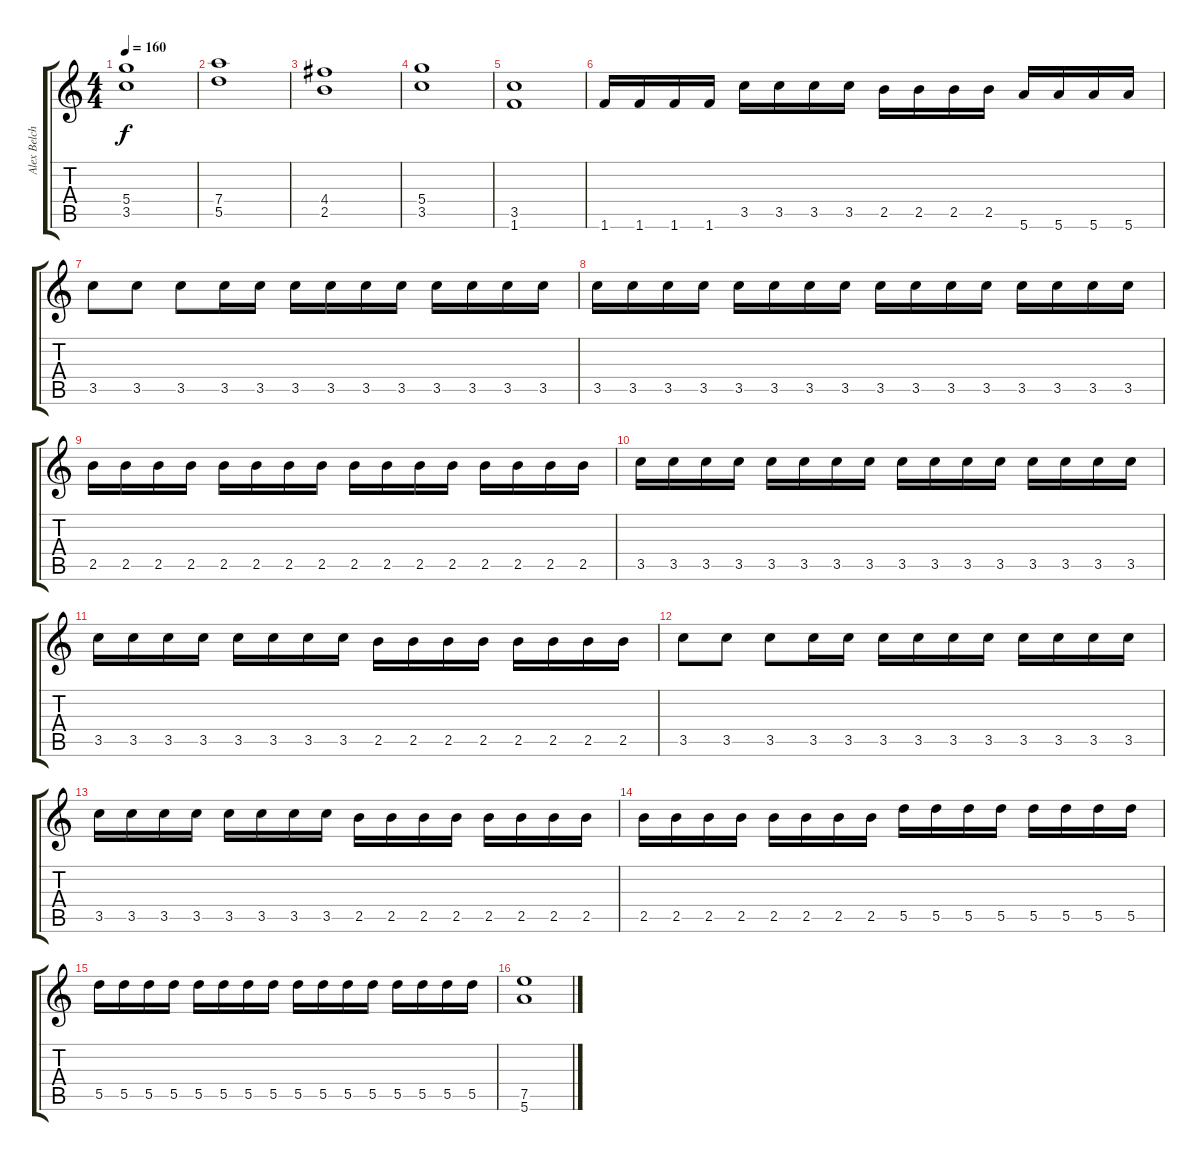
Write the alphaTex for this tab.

\track ("Alex Belchior" "Alex Belch") {instrument overdrivenguitar}
\staff {score tabs}
\tuning (E4 B3 G4 D4 A3 E3) {hide}
\ts (4 4)
\tempo 160
\clef g2
\ks c
(5.4 3.5).1{dy f} |
(7.4 5.5).1 |
(4.4 2.5).1 |
(5.4 3.5).1 |
(3.5 1.6).1 |
1.6.16{volume 12} 1.6.16 1.6.16 1.6.16 3.5.16 3.5.16 3.5.16 3.5.16 2.5.16 2.5.16 2.5.16 2.5.16 5.6.16 5.6.16 5.6.16 5.6.16 |
3.5.8 3.5.8 3.5.8 3.5.16 3.5.16 3.5.16 3.5.16 3.5.16 3.5.16 3.5.16 3.5.16 3.5.16 3.5.16 |
3.5.16 3.5.16 3.5.16 3.5.16 3.5.16 3.5.16 3.5.16 3.5.16 3.5.16 3.5.16 3.5.16 3.5.16 3.5.16 3.5.16 3.5.16 3.5.16 |
2.5.16 2.5.16 2.5.16 2.5.16 2.5.16 2.5.16 2.5.16 2.5.16 2.5.16 2.5.16 2.5.16 2.5.16 2.5.16 2.5.16 2.5.16 2.5.16 |
3.5.16 3.5.16 3.5.16 3.5.16 3.5.16 3.5.16 3.5.16 3.5.16 3.5.16 3.5.16 3.5.16 3.5.16 3.5.16 3.5.16 3.5.16 3.5.16 |
3.5.16 3.5.16 3.5.16 3.5.16 3.5.16 3.5.16 3.5.16 3.5.16 2.5.16 2.5.16 2.5.16 2.5.16 2.5.16 2.5.16 2.5.16 2.5.16 |
3.5.8 3.5.8 3.5.8 3.5.16 3.5.16 3.5.16 3.5.16 3.5.16 3.5.16 3.5.16 3.5.16 3.5.16 3.5.16 |
3.5.16 3.5.16 3.5.16 3.5.16 3.5.16 3.5.16 3.5.16 3.5.16 2.5.16 2.5.16 2.5.16 2.5.16 2.5.16 2.5.16 2.5.16 2.5.16 |
2.5.16 2.5.16 2.5.16 2.5.16 2.5.16 2.5.16 2.5.16 2.5.16 5.5.16 5.5.16 5.5.16 5.5.16 5.5.16 5.5.16 5.5.16 5.5.16 |
5.5.16 5.5.16 5.5.16 5.5.16 5.5.16 5.5.16 5.5.16 5.5.16 5.5.16 5.5.16 5.5.16 5.5.16 5.5.16 5.5.16 5.5.16 5.5.16 |
(7.5 5.6).1
